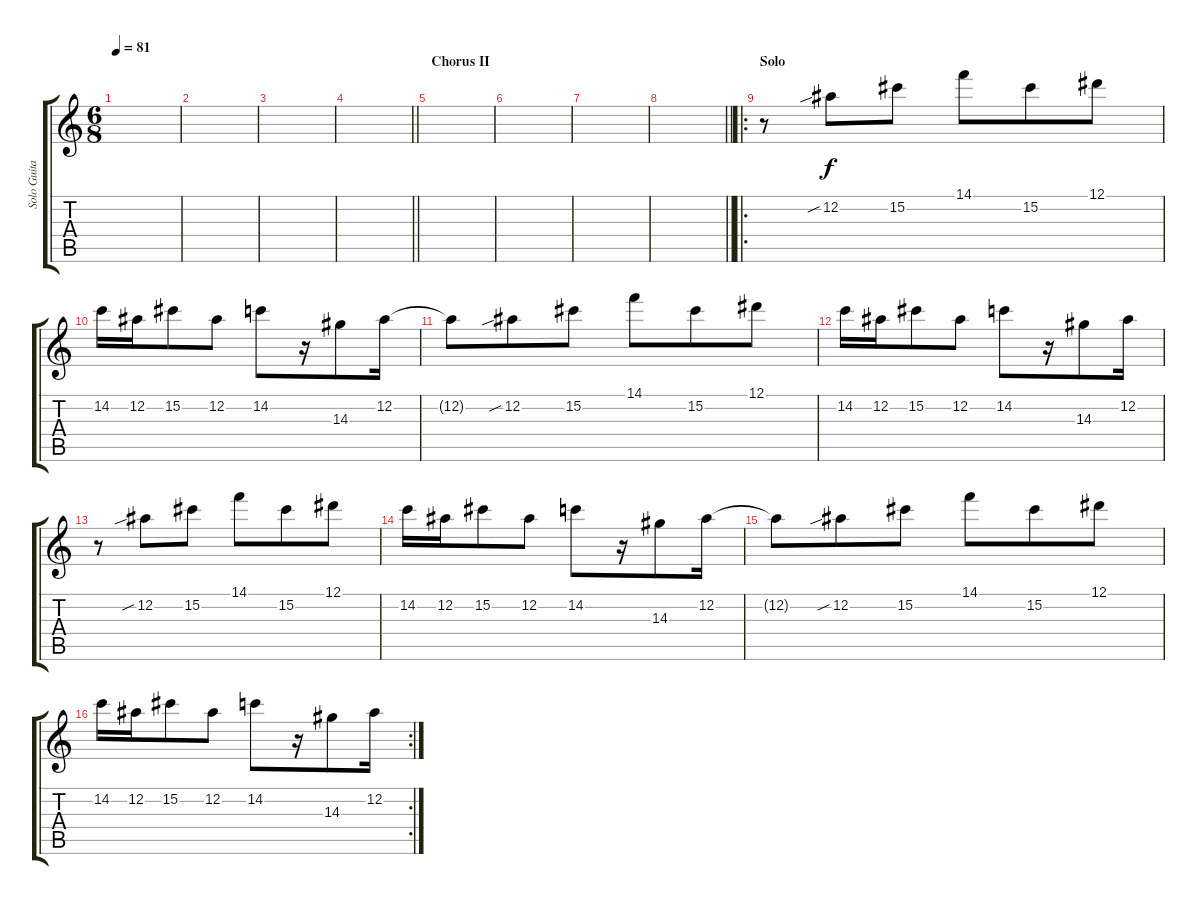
\track ("Solo Guitar I" "Solo Guita") {instrument acousticguitarsteel}
\staff {score tabs}
\tuning (Eb4 Bb3 Gb3 Db3 Ab2 Eb2) {hide}
\ts (6 8)
\tempo 81
\clef g2
\ks c
|
|
|
\barLineRight lightlight
|
\section ("" "Chorus II")
|
|
|
\barLineRight lightlight
|
\ro
\section ("" "Solo")
r.8 12.2{sib}.8 15.2.8 14.1.8 15.2.8 12.1.8 |
14.2.16 12.2.16 15.2.8 12.2.8 14.2.8 r.16 14.3.8 12.2.16 |
12.2{t}.8 12.2{sib}.8 15.2.8 14.1.8 15.2.8 12.1.8 |
14.2.16 12.2.16 15.2.8 12.2.8 14.2.8 r.16 14.3.8 12.2.16 |
r.8 12.2{sib}.8 15.2.8 14.1.8 15.2.8 12.1.8 |
14.2.16 12.2.16 15.2.8 12.2.8 14.2.8 r.16 14.3.8 12.2.16 |
12.2{t}.8 12.2{sib}.8 15.2.8 14.1.8 15.2.8 12.1.8 |
\rc 2
14.2.16 12.2.16 15.2.8 12.2.8 14.2.8 r.16 14.3.8 12.2.16
